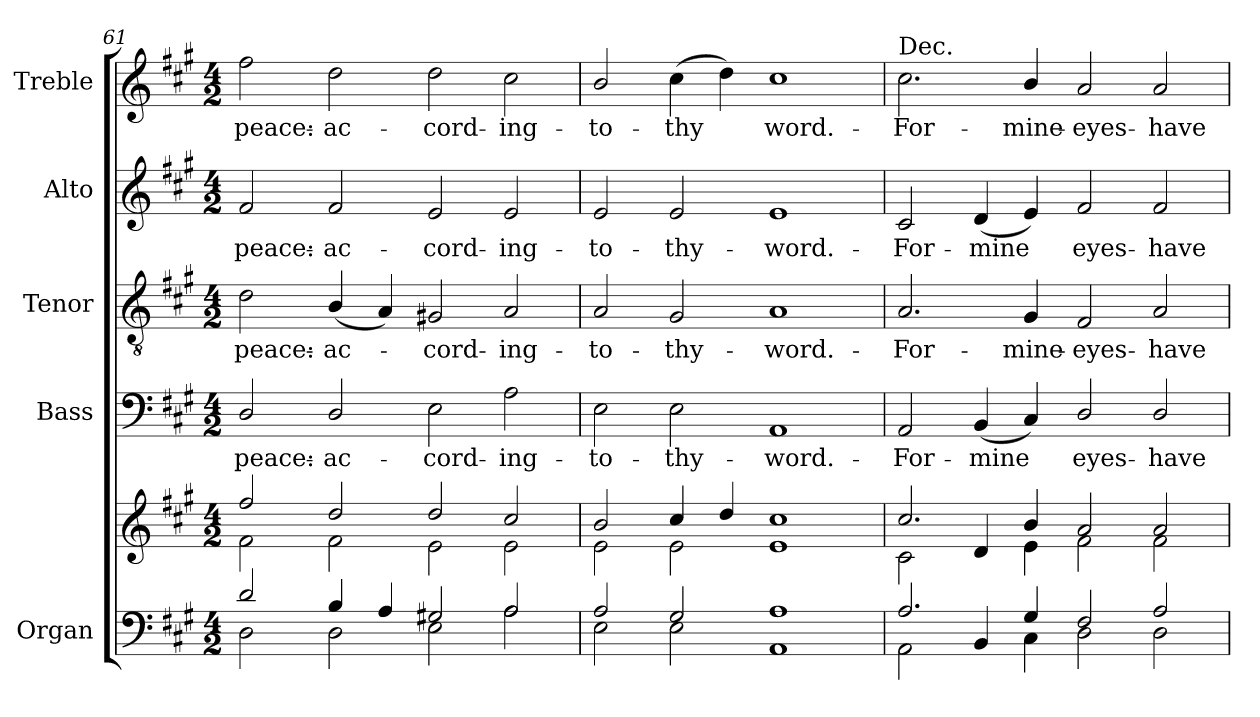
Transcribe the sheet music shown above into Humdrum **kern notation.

**kern	**kern	**kern	**text	**kern	**text	**kern	**text	**kern	**text
*part5	*part5	*part4	*part4	*part3	*part3	*part2	*part2	*part1	*part1
*staff6	*staff5	*staff4	*staff4	*staff3	*staff3	*staff2	*staff2	*staff1	*staff1
*I"Organ	*	*I"Bass	*	*I"Tenor	*	*I"Alto	*	*I"Treble	*
*I'Org.	*	*I'B.	*	*I'T.	*	*I'A.	*	*I'Tr.	*
*clefF4	*clefG2	*clefF4	*	*clefGv2	*	*clefG2	*	*clefG2	*
*	*	*	*	*ITrd7c12	*	*	*	*	*
*k[f#c#g#]	*k[f#c#g#]	*k[f#c#g#]	*	*k[f#c#g#]	*	*k[f#c#g#]	*	*k[f#c#g#]	*
*A:	*A:	*A:	*	*A:	*	*A:	*	*A:	*
*M4/2	*M4/2	*M4/2	*	*M4/2	*	*M4/2	*	*M4/2	*
=61	=61	=61	=61	=61	=61	=61	=61	=61	=61
*^	*^	*	*	*	*	*	*	*	*
!	!	!	!	!	!LO:LY:b:color=#000000	!	!	!	!	!	!
!	!	!	!	!	!	!	!LO:LY:b:color=#000000	!	!	!	!
!	!	!	!	!	!	!	!	!	!LO:LY:b:color=#000000	!	!
!	!	!	!	!	!	!	!	!	!	!	!LO:LY:b:color=#000000
2di/	2Di\	2ff#i/	2f#i\	2Di/	-peace:-	2Di\	-peace:-	2f#i/	-peace:-	2ff#i\	-peace:-
!	!	!	!	!	!LO:LY:b:color=#000000	!	!	!	!	!	!
!	!	!	!	!	!	!	!LO:LY:b:color=#000000	!	!	!	!
!	!	!	!	!	!	!	!	!	!LO:LY:b:color=#000000	!	!
!	!	!	!	!	!	!	!	!	!	!	!LO:LY:b:color=#000000
4Bi/	2Di\	2ddi/	2f#i\	2Di/	-ac-	(4BBi/	-ac-	2f#i/	-ac-	2ddi\	-ac-
4Ai/	.	.	.	.	.	4AAi/)	.	.	.	.	.
!	!	!	!	!	!LO:LY:b:color=#000000	!	!	!	!	!	!
!	!	!	!	!	!	!	!LO:LY:b:color=#000000	!	!	!	!
!	!	!	!	!	!	!	!	!	!LO:LY:b:color=#000000	!	!
!	!	!	!	!	!	!	!	!	!	!	!LO:LY:b:color=#000000
2G#Xi/	2Ei\	2ddi/	2ei\	2Ei\	-cord-	2GG#Xi/	-cord-	2ei/	-cord-	2ddi\	-cord-
!	!	!	!	!	!LO:LY:b:color=#000000	!	!	!	!	!	!
!	!	!	!	!	!	!	!LO:LY:b:color=#000000	!	!	!	!
!	!	!	!	!	!	!	!	!	!LO:LY:b:color=#000000	!	!
!	!	!	!	!	!	!	!	!	!	!	!LO:LY:b:color=#000000
2Ai/	2Ai\	2cc#i/	2ei\	2Ai\	-ing-	2AAi/	-ing-	2ei/	-ing-	2cc#i\	-ing-
!!LO:LB:g=z
=62	=62	=62	=62	=62	=62	=62	=62	=62	=62	=62	=62
!	!	!	!	!	!LO:LY:b:color=#000000	!	!	!	!	!	!
!	!	!	!	!	!	!	!LO:LY:b:color=#000000	!	!	!	!
!	!	!	!	!	!	!	!	!	!LO:LY:b:color=#000000	!	!
!	!	!	!	!	!	!	!	!	!	!	!LO:LY:b:color=#000000
2Ai/	2Ei\	2bi/	2ei\	2Ei\	-to-	2AAi/	-to-	2ei/	-to-	2bi/	-to-
!	!	!	!	!	!LO:LY:b:color=#000000	!	!	!	!	!	!
!	!	!	!	!	!	!	!LO:LY:b:color=#000000	!	!	!	!
!	!	!	!	!	!	!	!	!	!LO:LY:b:color=#000000	!	!
!	!	!	!	!	!	!	!	!	!	!	!LO:LY:b:color=#000000
2G#i/	2Ei\	4cc#i/	2ei\	2Ei\	-thy-	2GG#i/	-thy-	2ei/	-thy-	(4cc#i\	-thy
.	.	4ddi/	.	.	.	.	.	.	.	4ddi\)	.
!	!	!	!	!	!LO:LY:b:color=#000000	!	!	!	!	!	!
!	!	!	!	!	!	!	!LO:LY:b:color=#000000	!	!	!	!
!	!	!	!	!	!	!	!	!	!LO:LY:b:color=#000000	!	!
!	!	!	!	!	!	!	!	!	!	!	!LO:LY:b:color=#000000
1Ai	1AAi	1cc#i	1ei	1AAi	-word.-	1AAi	-word.-	1ei	-word.-	1cc#i	word.-
=63	=63	=63	=63	=63	=63	=63	=63	=63	=63	=63	=63
!	!	!	!	!	!LO:LY:b:color=#000000	!	!	!	!	!	!
!	!	!	!	!	!	!	!LO:LY:b:color=#000000	!	!	!	!
!	!	!	!	!	!	!	!	!	!LO:LY:b:color=#000000	!	!
!	!	!	!	!	!	!	!	!	!	!LO:TX:a:t=Dec.	!
!	!	!	!	!	!	!	!	!	!	!	!LO:LY:b:color=#000000
2.Ai/	2AAi\	2.cc#i/	2c#i\	2AAi/	-For-	2.AAi/	-For-	2c#i/	-For-	2.cc#i\	-For-
!	!	!	!	!	!LO:LY:b:color=#000000	!	!	!	!	!	!
!	!	!	!	!	!	!	!	!	!LO:LY:b:color=#000000	!	!
.	4BBi/	.	4di/	(4BBi/	-mine	.	.	(4di/	-mine	.	.
!	!	!	!	!	!	!	!LO:LY:b:color=#000000	!	!	!	!
!	!	!	!	!	!	!	!	!	!	!	!LO:LY:b:color=#000000
4G#i/	4C#i\	4bi/	4ei\	4C#i/)	.	4GG#i/	-mine-	4ei/)	.	4bi/	-mine-
!	!	!	!	!	!LO:LY:b:color=#000000	!	!	!	!	!	!
!	!	!	!	!	!	!	!LO:LY:b:color=#000000	!	!	!	!
!	!	!	!	!	!	!	!	!	!LO:LY:b:color=#000000	!	!
!	!	!	!	!	!	!	!	!	!	!	!LO:LY:b:color=#000000
2F#i/	2Di\	2ai/	2f#i\	2Di/	eyes-	2FF#i/	-eyes-	2f#i/	eyes-	2ai/	-eyes-
!	!	!	!	!	!LO:LY:b:color=#000000	!	!	!	!	!	!
!	!	!	!	!	!	!	!LO:LY:b:color=#000000	!	!	!	!
!	!	!	!	!	!	!	!	!	!LO:LY:b:color=#000000	!	!
!	!	!	!	!	!	!	!	!	!	!	!LO:LY:b:color=#000000
2Ai/	2Di\	2ai/	2f#i\	2Di/	-have-	2AAi/	-have-	2f#i/	-have-	2ai/	-have-
*v	*v	*	*	*	*	*	*	*	*	*	*
*	*v	*v	*	*	*	*	*	*	*	*
=	=	=	=	=	=	=	=	=	=
*-	*-	*-	*-	*-	*-	*-	*-	*-	*-
